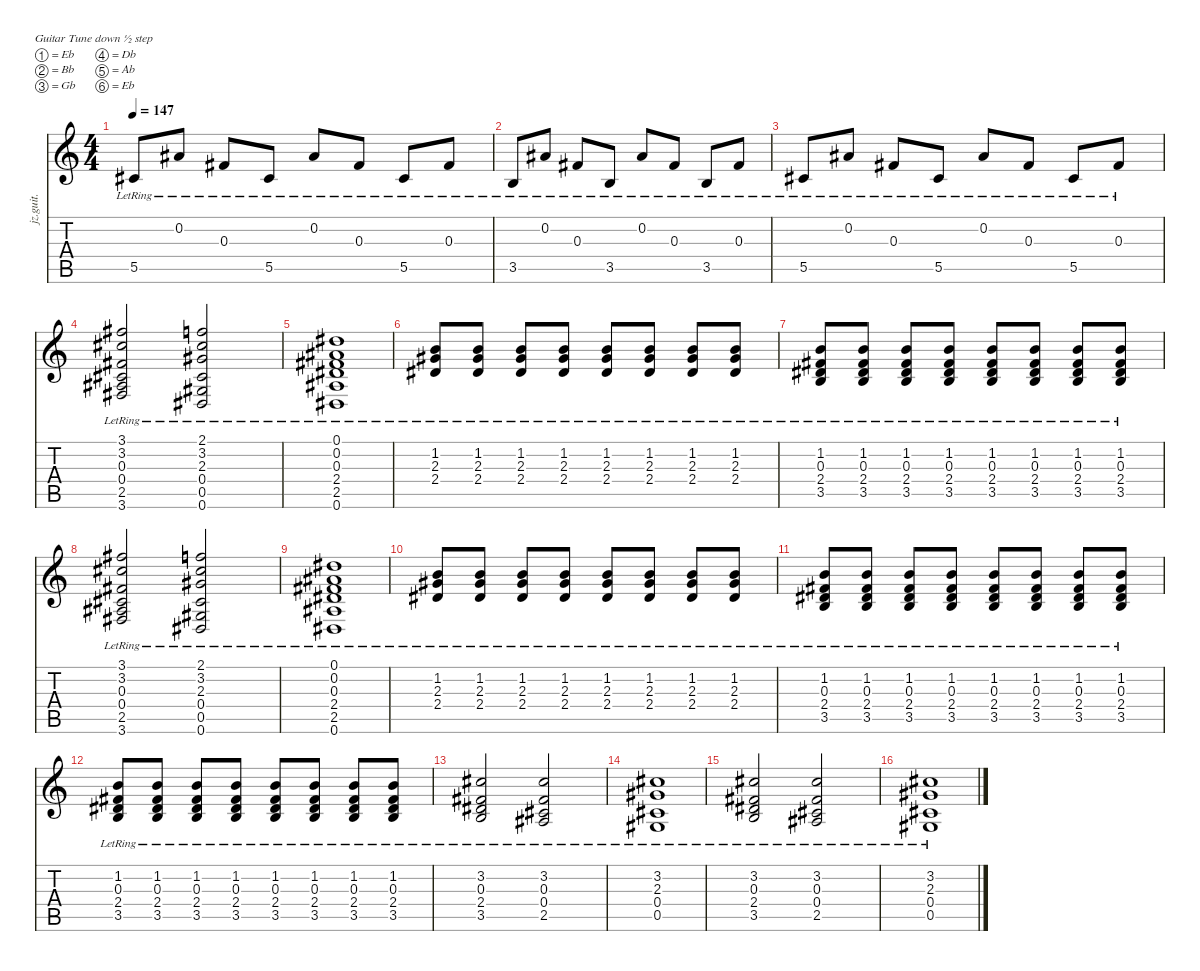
\defaultSystemsLayout 4
\hideDynamics
\bracketExtendMode nobrackets
\otherSystemsTrackNameOrientation horizontal
\track ("Guitar" "jz.guit.") {instrument electricguitarjazz}
\staff {score tabs}
\tuning (Eb4 Bb3 Gb3 Db3 Ab2 Eb2)
\ts (4 4)
\tempo 147
\clef g2
\ks c
5.5{lr acc #}.8{dy f beam Up} 0.2{lr acc #}.8{beam Up} 0.3{lr acc #}.8{beam Up} 5.5{lr acc #}.8{beam Up} 0.2{lr acc #}.8{beam Up} 0.3{lr acc #}.8{beam Up} 5.5{lr acc #}.8{beam Up} 0.3{lr acc #}.8{beam Up} |
3.5{lr}.8{beam Up} 0.2{lr acc #}.8{beam Up} 0.3{lr acc #}.8{beam Up} 3.5{lr}.8{beam Up} 0.2{lr acc #}.8{beam Up} 0.3{lr acc #}.8{beam Up} 3.5{lr}.8{beam Up} 0.3{lr acc #}.8{beam Up} |
5.5{lr acc #}.8{beam Up} 0.2{lr acc #}.8{beam Up} 0.3{lr acc #}.8{beam Up} 5.5{lr acc #}.8{beam Up} 0.2{lr acc #}.8{beam Up} 0.3{lr acc #}.8{beam Up} 5.5{lr acc #}.8{beam Up} 0.3{lr acc #}.8{beam Up} |
(3.1{lr acc #} 3.2{lr acc #} 0.3{lr acc #} 0.4{lr acc #} 2.5{lr acc #} 3.6{lr acc #}).2{beam Up} (2.1{lr} 3.2{lr acc #} 2.3{lr acc #} 0.4{lr acc #} 0.5{lr acc #} 0.6{lr acc #}).2{beam Up} |
(0.1{lr acc #} 0.2{lr acc #} 0.3{lr acc #} 2.4{lr acc #} 2.5{lr acc #} 0.6{lr acc #}).1{beam Up} |
(1.2{lr} 2.3{lr acc #} 2.4{lr acc #}).8{beam Up} (1.2{lr} 2.3{lr acc #} 2.4{lr acc #}).8{beam Up} (1.2{lr} 2.3{lr acc #} 2.4{lr acc #}).8{beam Up} (1.2{lr} 2.3{lr acc #} 2.4{lr acc #}).8{beam Up} (1.2{lr} 2.3{lr acc #} 2.4{lr acc #}).8{beam Up} (1.2{lr} 2.3{lr acc #} 2.4{lr acc #}).8{beam Up} (1.2{lr} 2.3{lr acc #} 2.4{lr acc #}).8{beam Up} (1.2{lr} 2.3{lr acc #} 2.4{lr acc #}).8{beam Up} |
(1.2{lr} 0.3{lr acc #} 2.4{lr acc #} 3.5{lr}).8{beam Up} (1.2{lr} 0.3{lr acc #} 2.4{lr acc #} 3.5{lr}).8{beam Up} (1.2{lr} 0.3{lr acc #} 2.4{lr acc #} 3.5{lr}).8{beam Up} (1.2{lr} 0.3{lr acc #} 2.4{lr acc #} 3.5{lr}).8{beam Up} (1.2{lr} 0.3{lr acc #} 2.4{lr acc #} 3.5{lr}).8{beam Up} (1.2{lr} 0.3{lr acc #} 2.4{lr acc #} 3.5{lr}).8{beam Up} (1.2{lr} 0.3{lr acc #} 2.4{lr acc #} 3.5{lr}).8{beam Up} (1.2{lr} 0.3{lr acc #} 2.4{lr acc #} 3.5{lr}).8{beam Up} |
(3.1{lr acc #} 3.2{lr acc #} 0.3{lr acc #} 0.4{lr acc #} 2.5{lr acc #} 3.6{lr acc #}).2{beam Up} (2.1{lr} 3.2{lr acc #} 2.3{lr acc #} 0.4{lr acc #} 0.5{lr acc #} 0.6{lr acc #}).2{beam Up} |
(0.1{lr acc #} 0.2{lr acc #} 0.3{lr acc #} 2.4{lr acc #} 2.5{lr acc #} 0.6{lr acc #}).1{beam Up} |
(1.2{lr} 2.3{lr acc #} 2.4{lr acc #}).8{beam Up} (1.2{lr} 2.3{lr acc #} 2.4{lr acc #}).8{beam Up} (1.2{lr} 2.3{lr acc #} 2.4{lr acc #}).8{beam Up} (1.2{lr} 2.3{lr acc #} 2.4{lr acc #}).8{beam Up} (1.2{lr} 2.3{lr acc #} 2.4{lr acc #}).8{beam Up} (1.2{lr} 2.3{lr acc #} 2.4{lr acc #}).8{beam Up} (1.2{lr} 2.3{lr acc #} 2.4{lr acc #}).8{beam Up} (1.2{lr} 2.3{lr acc #} 2.4{lr acc #}).8{beam Up} |
(1.2{lr} 0.3{lr acc #} 2.4{lr acc #} 3.5{lr}).8{beam Up} (1.2{lr} 0.3{lr acc #} 2.4{lr acc #} 3.5{lr}).8{beam Up} (1.2{lr} 0.3{lr acc #} 2.4{lr acc #} 3.5{lr}).8{beam Up} (1.2{lr} 0.3{lr acc #} 2.4{lr acc #} 3.5{lr}).8{beam Up} (1.2{lr} 0.3{lr acc #} 2.4{lr acc #} 3.5{lr}).8{beam Up} (1.2{lr} 0.3{lr acc #} 2.4{lr acc #} 3.5{lr}).8{beam Up} (1.2{lr} 0.3{lr acc #} 2.4{lr acc #} 3.5{lr}).8{beam Up} (1.2{lr} 0.3{lr acc #} 2.4{lr acc #} 3.5{lr}).8{beam Up} |
(1.2{lr} 0.3{lr acc #} 2.4{lr acc #} 3.5{lr}).8{beam Up} (1.2{lr} 0.3{lr acc #} 2.4{lr acc #} 3.5{lr}).8{beam Up} (1.2{lr} 0.3{lr acc #} 2.4{lr acc #} 3.5{lr}).8{beam Up} (1.2{lr} 0.3{lr acc #} 2.4{lr acc #} 3.5{lr}).8{beam Up} (1.2{lr} 0.3{lr acc #} 2.4{lr acc #} 3.5{lr}).8{beam Up} (1.2{lr} 0.3{lr acc #} 2.4{lr acc #} 3.5{lr}).8{beam Up} (1.2{lr} 0.3{lr acc #} 2.4{lr acc #} 3.5{lr}).8{beam Up} (1.2{lr} 0.3{lr acc #} 2.4{lr acc #} 3.5{lr}).8{beam Up} |
(3.2{lr acc #} 0.3{lr acc #} 2.4{lr acc #} 3.5{lr}).2{beam Up} (3.2{lr acc #} 0.3{lr acc #} 0.4{lr acc #} 2.5{lr acc #}).2{beam Up} |
(3.2{lr acc #} 2.3{lr acc #} 0.4{lr acc #} 0.5{lr acc #}).1{beam Up} |
(3.2{lr acc #} 0.3{lr acc #} 2.4{lr acc #} 3.5{lr}).2{beam Up} (3.2{lr acc #} 0.3{lr acc #} 0.4{lr acc #} 2.5{lr acc #}).2{beam Up} |
(3.2{lr acc #} 2.3{lr acc #} 0.4{lr acc #} 0.5{lr acc #}).1{beam Up}
